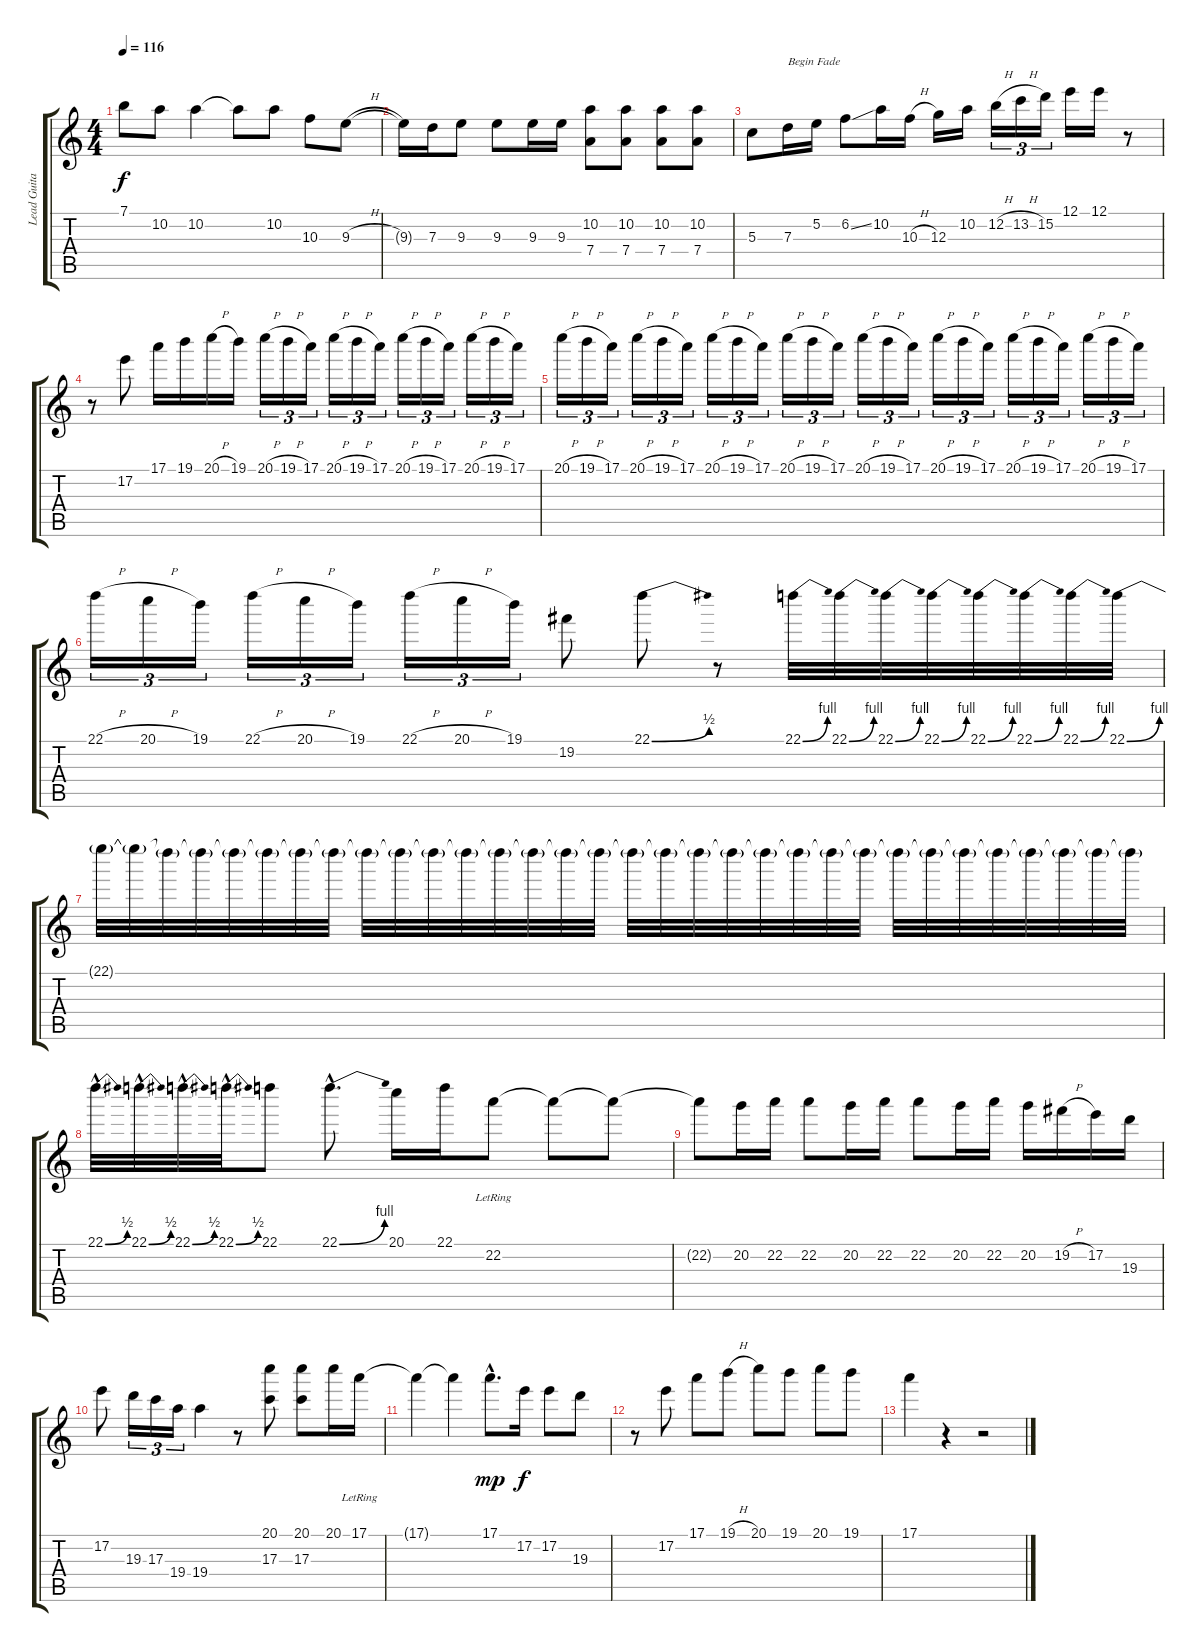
\track ("Lead Guitar" "Lead Guita") {instrument distortionguitar}
\staff {score tabs}
\tuning (E4 B3 G3 D3 A2 E2) {hide}
\ts (4 4)
\tempo 116
\clef g2
\ks c
7.1{t}.8{dy f} 10.2.8 10.2.4 10.2{t}.8 10.2.8 10.3.8 9.3{h}.8 |
9.3{t}.16 7.3.16 9.3.8 9.3.8 9.3.16 9.3.16 (10.2 7.4).8 (10.2 7.4).8 (10.2 7.4).8 (10.2 7.4).8 |
5.3.8 7.3.16{txt "Begin Fade"} 5.2.16 6.2{ss}.8 10.2.16 10.3{h}.16 12.3.16 10.2.16 12.2{h}.16{tu (3 2)} 13.2{h}.16{tu (3 2)} 15.2.16{tu (3 2)} 12.1.16 12.1.16 r.8 |
r.8 17.2.8 17.1.16 19.1.16 20.1{h}.16 19.1.16 20.1{h}.16{tu (3 2)} 19.1{h}.16{tu (3 2)} 17.1.16{tu (3 2)} 20.1{h}.16{tu (3 2)} 19.1{h}.16{tu (3 2)} 17.1.16{tu (3 2)} 20.1{h}.16{tu (3 2)} 19.1{h}.16{tu (3 2)} 17.1.16{tu (3 2)} 20.1{h}.16{tu (3 2)} 19.1{h}.16{tu (3 2)} 17.1.16{tu (3 2)} |
20.1{h}.16{tu (3 2)} 19.1{h}.16{tu (3 2)} 17.1.16{tu (3 2)} 20.1{h}.16{tu (3 2)} 19.1{h}.16{tu (3 2)} 17.1.16{tu (3 2)} 20.1{h}.16{tu (3 2)} 19.1{h}.16{tu (3 2)} 17.1.16{tu (3 2)} 20.1{h}.16{tu (3 2)} 19.1{h}.16{tu (3 2)} 17.1.16{tu (3 2)} 20.1{h}.16{tu (3 2)} 19.1{h}.16{tu (3 2)} 17.1.16{tu (3 2)} 20.1{h}.16{tu (3 2)} 19.1{h}.16{tu (3 2)} 17.1.16{tu (3 2)} 20.1{h}.16{tu (3 2)} 19.1{h}.16{tu (3 2)} 17.1.16{tu (3 2)} 20.1{h}.16{tu (3 2)} 19.1{h}.16{tu (3 2)} 17.1.16{tu (3 2)} |
22.1{h}.16{tu (3 2)} 20.1{h}.16{tu (3 2)} 19.1.16{tu (3 2)} 22.1{h}.16{tu (3 2)} 20.1{h}.16{tu (3 2)} 19.1.16{tu (3 2)} 22.1{h}.16{tu (3 2)} 20.1{h}.16{tu (3 2)} 19.1.16{tu (3 2)} 19.2.8 22.1{be (bend 0 0 60 2)}.8 r.8 22.1{be (bend 0 0 60 4)}.32 22.1{be (bend 0 0 60 4)}.32 22.1{be (bend 0 0 60 4)}.32 22.1{be (bend 0 0 60 4)}.32 22.1{be (bend 0 0 60 4)}.32 22.1{be (bend 0 0 60 4)}.32 22.1{be (bend 0 0 60 4)}.32 22.1{be (bend 0 0 60 4)}.32 |
22.1{t}.32 22.1{t}.32 22.1{t}.32 22.1{t}.32 22.1{t}.32 22.1{t}.32 22.1{t}.32 22.1{t}.32 22.1{t}.32 22.1{t}.32 22.1{t}.32 22.1{t}.32 22.1{t}.32 22.1{t}.32 22.1{t}.32 22.1{t}.32 22.1{t}.32 22.1{t}.32 22.1{t}.32 22.1{t}.32 22.1{t}.32 22.1{t}.32 22.1{t}.32 22.1{t}.32 22.1{t}.32 22.1{t}.32 22.1{t}.32 22.1{t}.32 22.1{t}.32 22.1{t}.32 22.1{t}.32 22.1{t}.32 |
22.1{be (bend 0 0 60 2) hac}.32{d} 22.1{be (bend 0 0 60 2) hac}.32{d} 22.1{be (bend 0 0 60 2) hac}.32{d} 22.1{be (bend 0 0 60 2) hac}.32{d} 22.1.8 22.1{be (bend 0 0 60 4) hac}.8{d} 20.1.16 22.1.16 22.2{lr}.8 22.2{t}.8 22.2{t}.8 |
22.2{t}.8 20.2.16 22.2.16 22.2.8 20.2.16 22.2.16 22.2.8 20.2.16 22.2.16 20.2.16 19.2{h}.16 17.2.16 19.3.16 |
17.2.8 19.3.16{tu (3 2)} 17.3.16{tu (3 2)} 19.4.16{tu (3 2)} 19.4.4 r.8 (20.1 17.3).8 (20.1 17.3).8 20.1.16 17.1{lr}.16 |
17.1{t}.4 17.1{t}.4 17.1{hac}.8{d dy mp} 17.2.16{dy f} 17.2.8 19.3.8 |
r.8 17.2.8 17.1.8 19.1{h}.8 20.1.8 19.1.8 20.1.8 19.1.8 |
17.1.4 r.4 r.2
